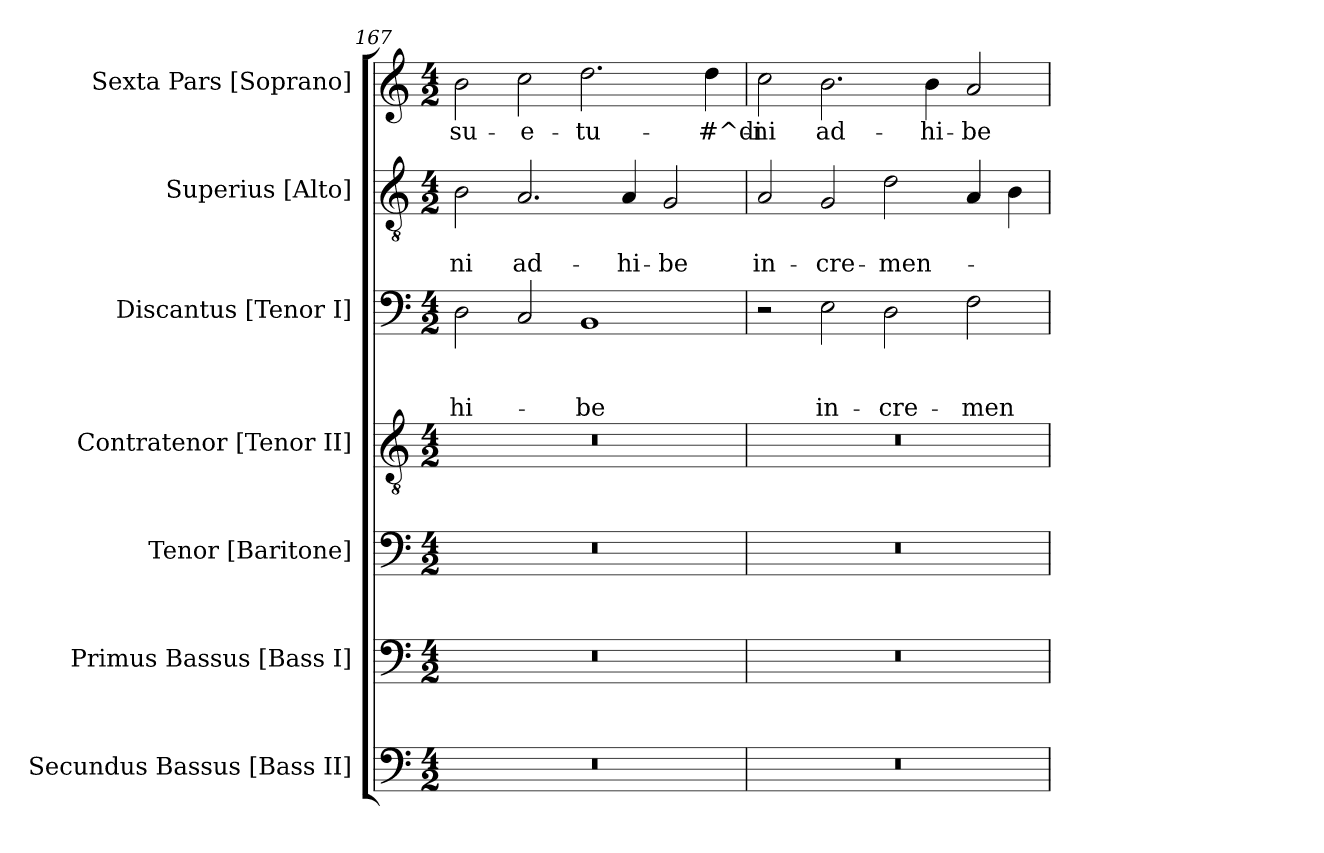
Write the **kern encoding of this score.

**kern	**kern	**kern	**kern	**kern	**text	**text	**text	**kern	**text	**text	**kern	**text
*part7	*part6	*part5	*part4	*part3	*part3	*part3	*part3	*part2	*part2	*part2	*part1	*part1
*staff7	*staff6	*staff5	*staff4	*staff3	*staff3	*staff3	*staff3	*staff2	*staff2	*staff2	*staff1	*staff1
*I"Secundus Bassus [Bass II]	*I"Primus Bassus [Bass I]	*I"Tenor [Baritone]	*I"Contratenor [Tenor II]	*I"Discantus [Tenor I]	*	*	*	*I"Superius [Alto]	*	*	*I"Sexta Pars [Soprano]	*
*I'B II	*I'B I	*I'Bar	*I'T II	*I'T I	*	*	*	*I'A	*	*	*I'S	*
!!LO:LB:g=z
*clefF4	*clefF4	*clefF4	*clefGv2	*clefF4	*	*	*	*clefGv2	*	*	*clefG2	*
*k[]	*k[]	*k[]	*k[]	*k[]	*	*	*	*k[]	*	*	*k[]	*
*C:	*C:	*C:	*C:	*C:	*	*	*	*C:	*	*	*C:	*
*M4/2	*M4/2	*M4/2	*M4/2	*M4/2	*	*	*	*M4/2	*	*	*M4/2	*
=167	=167	=167	=167	=167	=167	=167	=167	=167	=167	=167	=167	=167
!	!	!	!	!	!	!	!LO:LY:b	!	!	!LO:LY:b	!	!LO:LY:b
0r	0r	0r	0r	2D\	.	.	-hi-	2B\	.	-ni	2b\	-su-
!	!	!	!	!	!	!	!	!	!	!LO:LY:b	!	!LO:LY:b
.	.	.	.	2C/	.	.	.	2.A/	.	ad-	2cc\	-e-
!	!	!	!	!	!	!	!LO:LY:b	!	!	!	!	!LO:LY:b
.	.	.	.	1BB	.	.	-be	.	.	.	2.dd\	-tu-
!	!	!	!	!	!	!	!	!	!	!LO:LY:b	!	!
.	.	.	.	.	.	.	.	4A/	.	-hi-	.	.
!	!	!	!	!	!	!	!	!	!	!LO:LY:b	!	!
.	.	.	.	.	.	.	.	2G/	.	-be	.	.
!	!	!	!	!	!	!	!	!	!	!	!	!LO:LY:b
.	.	.	.	.	.	.	.	.	.	.	4dd\	-#^di-
=168	=168	=168	=168	=168	=168	=168	=168	=168	=168	=168	=168	=168
!	!	!	!	!	!	!	!	!	!	!LO:LY:b	!	!LO:LY:b
0r	0r	0r	0r	2r	.	.	.	2A/	.	in-	2cc\	-ni
!	!	!	!	!	!	!	!LO:LY:b	!	!	!LO:LY:b	!	!LO:LY:b
.	.	.	.	2E\	.	.	in-	2G/	.	-cre-	2.b\	ad-
!	!	!	!	!	!	!	!LO:LY:b	!	!	!LO:LY:b	!	!
.	.	.	.	2D\	.	.	-cre-	2d\	.	-men-	.	.
!	!	!	!	!	!	!	!	!	!	!	!	!LO:LY:b
.	.	.	.	.	.	.	.	.	.	.	4b\	-hi-
!	!	!	!	!	!	!	!LO:LY:b	!	!	!	!	!LO:LY:b
.	.	.	.	2F\	.	.	-men-	4A/	.	.	2a/	-be
.	.	.	.	.	.	.	.	4B\	.	.	.	.
=	=	=	=	=	=	=	=	=	=	=	=	=
*-	*-	*-	*-	*-	*-	*-	*-	*-	*-	*-	*-	*-
